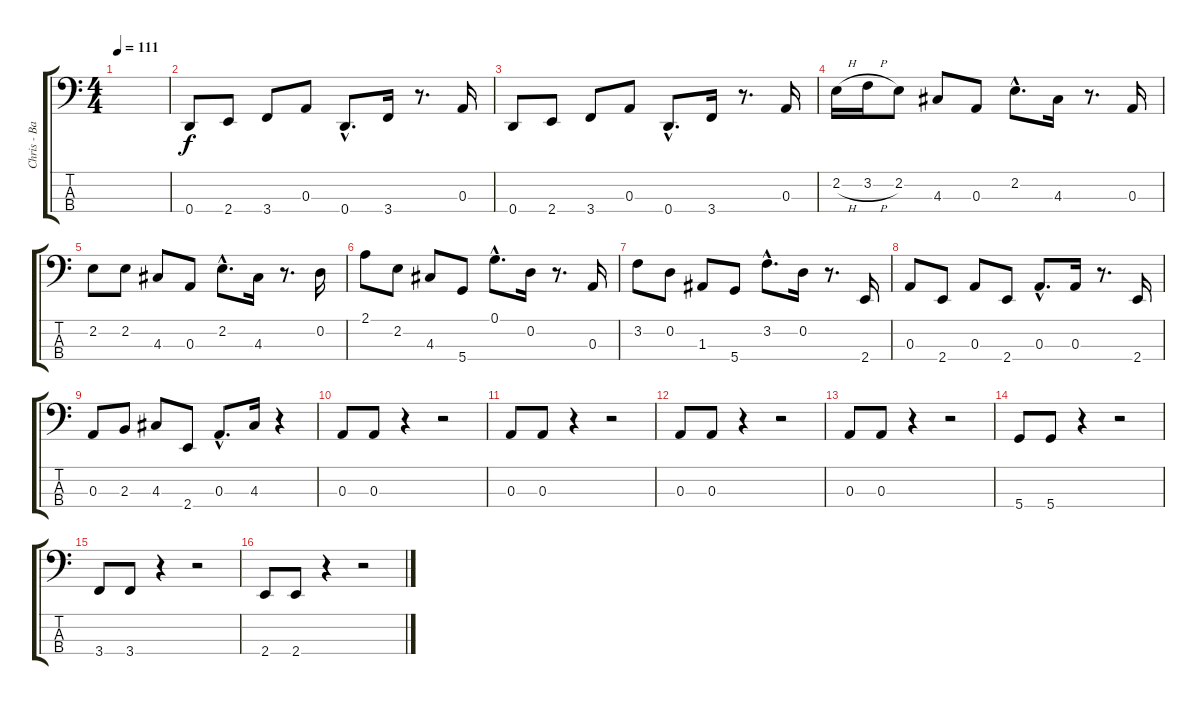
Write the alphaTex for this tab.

\track ("Chris - Bass" "Chris - Ba") {instrument electricbasspick}
\staff {score tabs}
\tuning (G2 D2 A1 D1) {hide}
\ts (4 4)
\tempo 111
\clef f4
\ks c
|
0.4.8 2.4.8 3.4.8 0.3.8 0.4{hac}.8{d} 3.4.16 r.8{d} 0.3.16 |
0.4.8 2.4.8 3.4.8 0.3.8 0.4{hac}.8{d} 3.4.16 r.8{d} 0.3.16 |
2.2{h}.16 3.2{h}.16 2.2.8 4.3.8 0.3.8 2.2{hac}.8{d} 4.3.16 r.8{d} 0.3.16 |
2.2.8 2.2.8 4.3.8 0.3.8 2.2{hac}.8{d} 4.3.16 r.8{d} 0.2.16 |
2.1.8 2.2.8 4.3.8 5.4.8 0.1{hac}.8{d} 0.2.16 r.8{d} 0.3.16 |
3.2.8 0.2.8 1.3.8 5.4.8 3.2{hac}.8{d} 0.2.16 r.8{d} 2.4.16 |
0.3.8 2.4.8 0.3.8 2.4.8 0.3{hac}.8{d} 0.3.16 r.8{d} 2.4.16 |
0.3.8 2.3.8 4.3.8 2.4.8 0.3{hac}.8{d} 4.3.16 r.4 |
0.3.8 0.3.8 r.4 r.2 |
0.3.8 0.3.8 r.4 r.2 |
0.3.8 0.3.8 r.4 r.2 |
0.3.8 0.3.8 r.4 r.2 |
5.4.8 5.4.8 r.4 r.2 |
3.4.8 3.4.8 r.4 r.2 |
2.4.8 2.4.8 r.4 r.2
